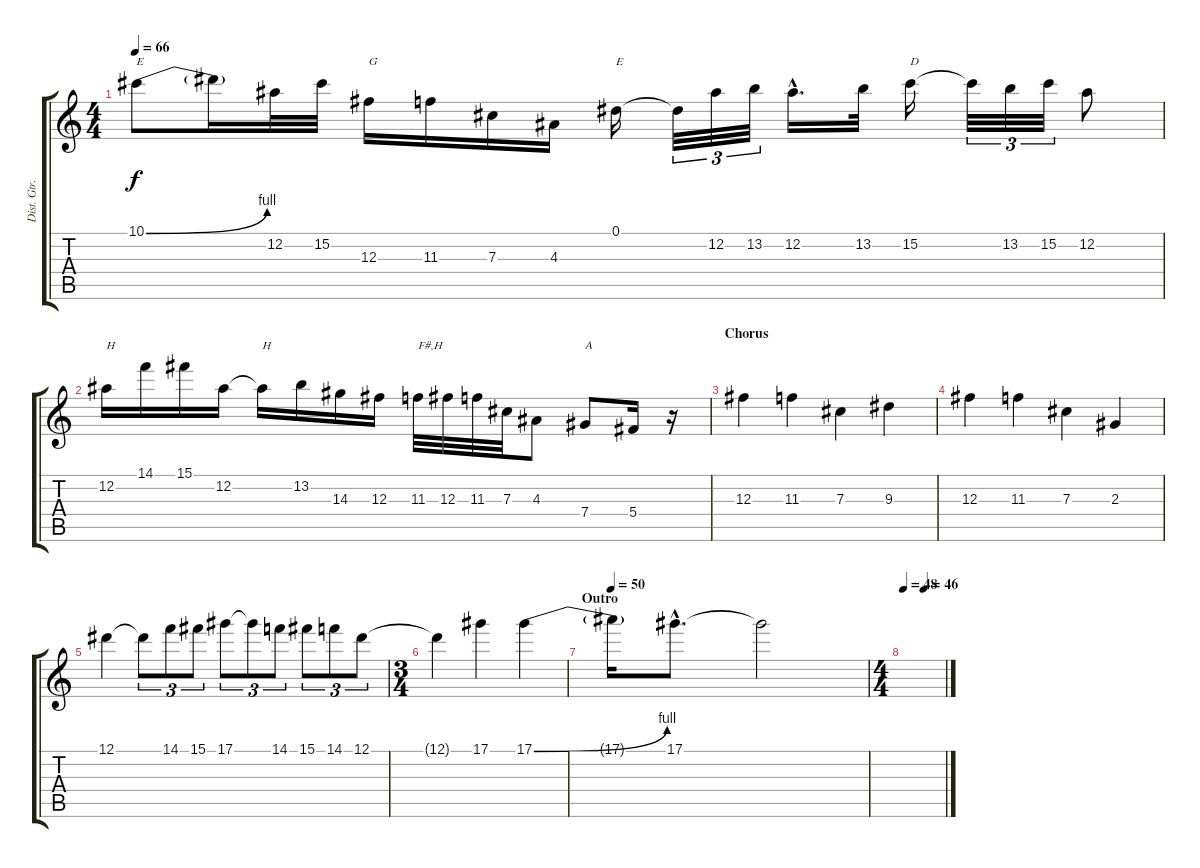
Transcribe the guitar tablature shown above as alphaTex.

\track ("Dist. Gtr. 1" "Dist. Gtr.") {instrument distortionguitar}
\staff {score tabs}
\tuning (Eb4 Bb3 Gb3 Db3 Ab2 Eb2) {hide}
\ts (4 4)
\tempo 66
\clef g2
\ks c
10.1{be (bend 0 0 60 4)}.8{txt "E" dy f} 10.1{t}.16 12.2.32 15.2.32 12.3.16{txt "G"} 11.3.16 7.3.16 4.3.16 0.1.16{txt "E"} 0.1{t}.32{tu (3 2)} 12.2.32{tu (3 2)} 13.2.32{tu (3 2)} 12.2{hac}.16{d} 13.2.32 15.2.16{txt "D"} 15.2{t}.32{tu (3 2)} 13.2.32{tu (3 2)} 15.2.32{tu (3 2)} 12.2.8 |
12.2.16{txt "H"} 14.1.16 15.1.16 12.2.16 12.2{t}.16{txt "H"} 13.2.16 14.3.16 12.3.16 11.3.32{txt "F#,H"} 12.3.32 11.3.32 7.3.32 4.3.8 7.4.8{txt "A"} 5.4.16 r.16 |
\section ("" "Chorus")
12.3.4{volume 7} 11.3.4 7.3.4 9.3.4 |
12.3.4 11.3.4 7.3.4 2.3.4 |
12.1.4 12.1{t}.8{tu (3 2)} 14.1.8{tu (3 2)} 15.1.8{tu (3 2)} 17.1.8{tu (3 2)} 17.1{t}.8{tu (3 2)} 14.1.8{tu (3 2)} 15.1.8{tu (3 2)} 14.1.8{tu (3 2)} 12.1.8{tu (3 2)} |
\ts (3 4)
12.1{t}.4 17.1.4 17.1{be (bend 0 0 60 4)}.4{volume 12} |
\section ("" "Outro")
\tempo 50
17.1{t}.16 17.1{hac}.8{d} 17.1{t}.2 |
\ts (4 4)
\tempo 48
\tempo (46 0.5)
